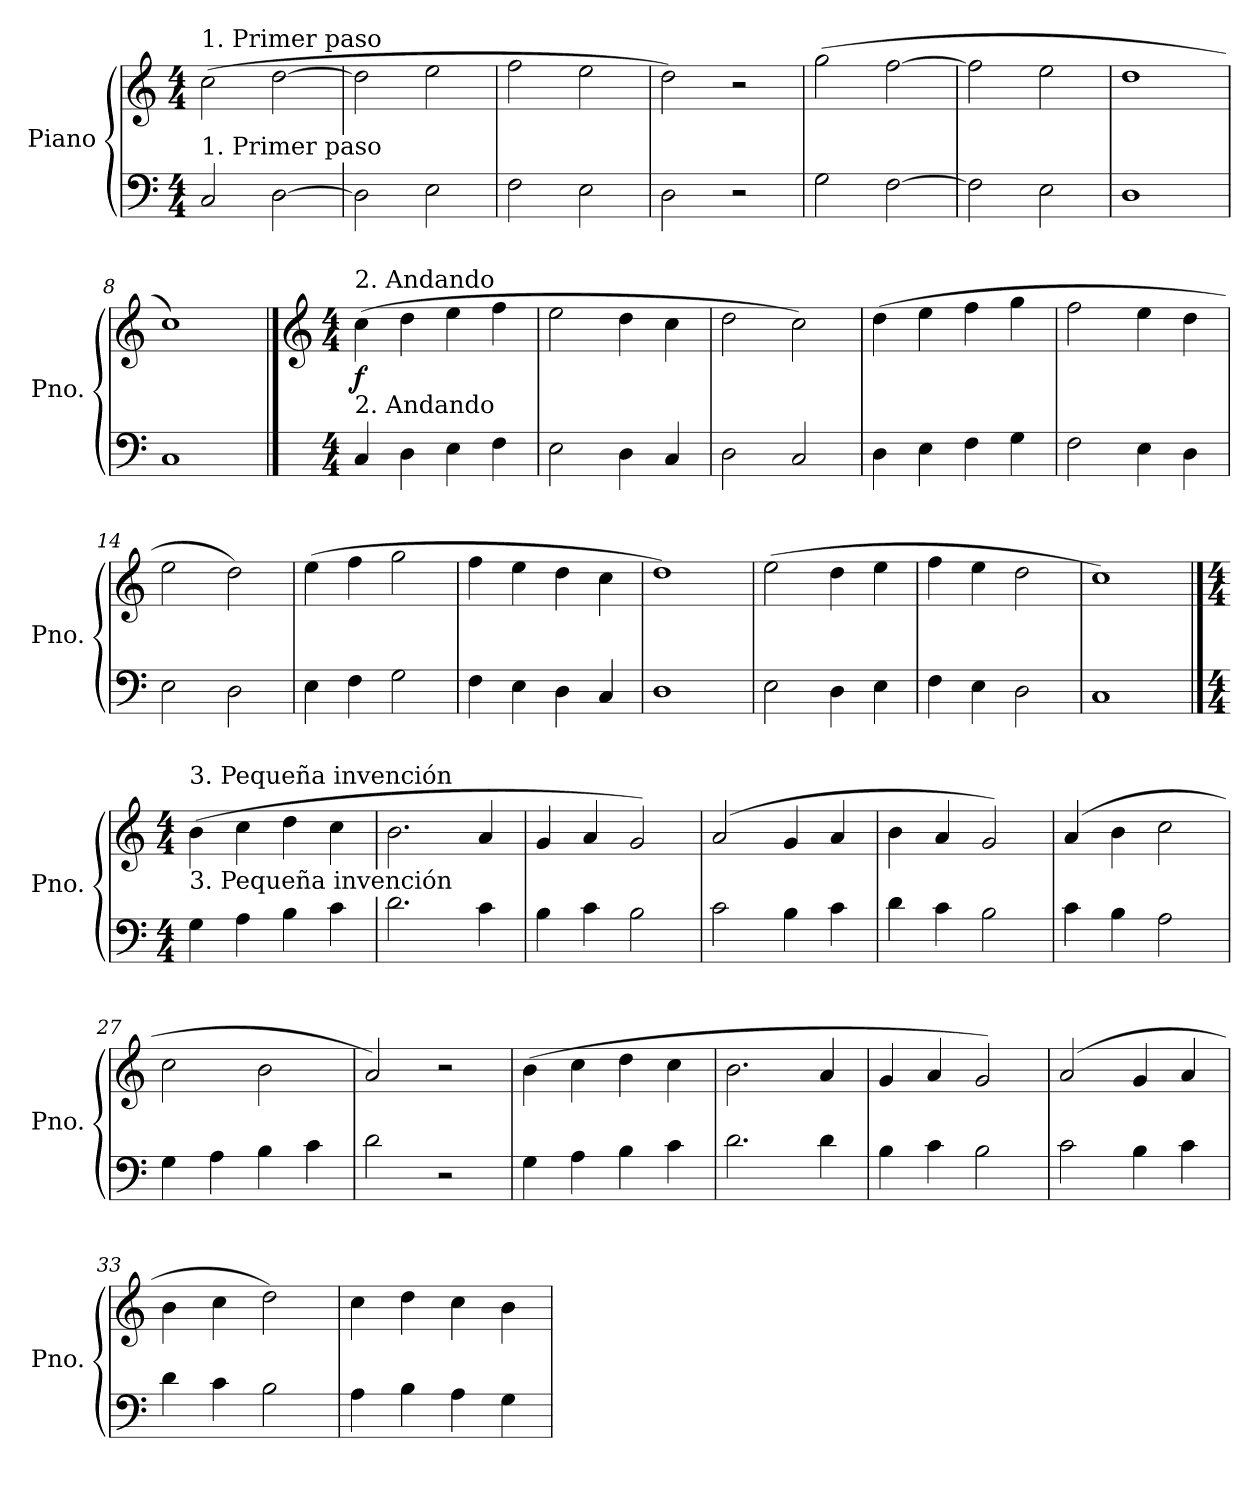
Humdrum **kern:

**kern	**kern	**dynam
*part1	*part1	*part1
*staff2	*staff1	*staff1/2
*I"Piano	*	*
*I'Pno.	*	*
*clefF4	*clefG2	*
*k[]	*k[]	*
*M4/4	*M4/4	*
*MM96	*MM96	*
=1	=1	=1
!	!LO:TX:a:t=1. Primer paso	!
!LO:TX:a:t=1. Primer paso	!	!
2C</	(>2cc\	.
[2D\	[2dd\	.
=2	=2	=2
2D\]	2dd\]	.
2E\	2ee\	.
=3	=3	=3
2F\	2ff\	.
2E\	2ee\	.
=4	=4	=4
2D\	2dd\)	.
2r	2r	.
=5	=5	=5
2G<\	(>2gg\	.
[2F\	[2ff\	.
=6	=6	=6
2F\]	2ff\]	.
2E\	2ee\	.
=7	=7	=7
1D	1dd	.
=8	=8	=8
1C	1cc)	.
!!LO:LB:g=z
==9	==9	==9
*	*clefG2	*
*M4/4	*M4/4	*
*	*MM96	*
!	!LO:TX:a:t=2. Andando	!
!LO:TX:a:t=2. Andando	!	!
!	!	!LO:DY:b
4C</	(>4cc\	f
4D\	4dd\	.
4E\	4ee\	.
4F\	4ff\	.
=10	=10	=10
2E\	2ee\	.
4D\	4dd\	.
4C/	4cc\	.
=11	=11	=11
2D\	2dd\	.
2C/	2cc\)	.
=12	=12	=12
4D<\	(>4dd\	.
4E\	4ee\	.
4F\	4ff\	.
4G\	4gg\	.
=13	=13	=13
2F\	2ff\	.
4E\	4ee\	.
4D\	4dd\	.
=14	=14	=14
2E\	2ee\	.
2D\	2dd\)	.
=15	=15	=15
4E<\	(>4ee\	.
4F\	4ff\	.
2G\	2gg\	.
!!LO:LB:g=z
=16	=16	=16
4F\	4ff\	.
4E\	4ee\	.
4D\	4dd\	.
4C/	4cc\	.
=17	=17	=17
1D	1dd)	.
=18	=18	=18
2E\	(>2ee\	.
4D\	4dd\	.
4E\	4ee\	.
=19	=19	=19
4F\	4ff\	.
4E\	4ee\	.
2D\	2dd\	.
=20	=20	=20
1C	1cc)	.
!!LO:LB:g=z
==21	==21	==21
*M4/4	*M4/4	*
*	*MM96	*
!	!LO:TX:a:t=3. Pequeña invención	!
!LO:TX:a:t=3. Pequeña invención	!	!
4G<\	(>4b\	.
4A\	4cc\	.
4B\	4dd\	.
4c\	4cc\	.
=22	=22	=22
2.d\	2.b\	.
4c\	4a/	.
=23	=23	=23
4B\	4g/	.
4c\	4a/	.
2B\	2g/)	.
=24	=24	=24
2c\	(>2a/	.
4B\	4g/	.
4c\	4a/	.
=25	=25	=25
4d\	4b\	.
4c\	4a/	.
2B\	2g/)	.
!!LO:LB:g=z
=26	=26	=26
4c\	(>4a/	.
4B\	4b\	.
2A\	2cc\	.
=27	=27	=27
4G\	2cc\	.
4A\	.	.
4B\	2b\	.
4c\	.	.
=28	=28	=28
2d\	2a/)	.
2r	2r	.
=29	=29	=29
4G\	(>4b\	.
4A\	4cc\	.
4B\	4dd\	.
4c\	4cc\	.
=30	=30	=30
2.d\	2.b\	.
4d\	4a/	.
=31	=31	=31
4B\	4g/	.
4c\	4a/	.
2B\	2g/)	.
!!LO:LB:g=z
=32	=32	=32
2c\	(>2a/	.
4B\	4g/	.
4c\	4a/	.
=33	=33	=33
4d\	4b\	.
4c\	4cc\	.
2B\	2dd\)	.
=34	=34	=34
4A\	4cc\	.
4B\	4dd\	.
4A\	4cc\	.
4G\	4b\	.
=	=	=
*-	*-	*-
